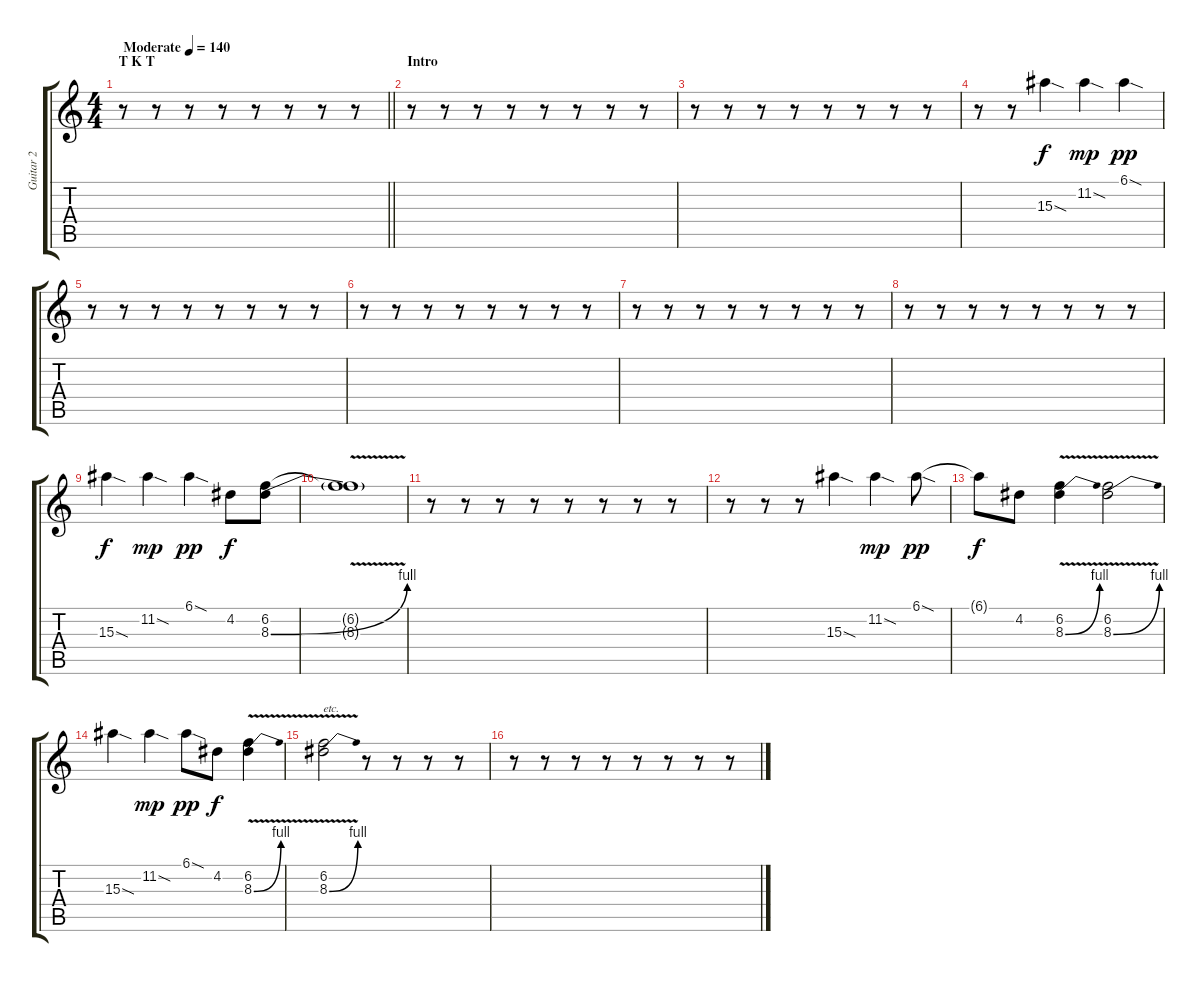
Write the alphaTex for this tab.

\track ("Guitar 2" "Guitar 2") {instrument overdrivenguitar}
\staff {score tabs}
\tuning (E4 B3 G3 D3 A2 E2) {hide}
\ts (4 4)
\section ("" "T K T")
\tempo (140 "Moderate")
\clef g2
\barLineRight lightlight
\ks c
r.8{dy f balance 0 instrument overdrivenguitar} r.8 r.8 r.8 r.8 r.8 r.8 r.8 |
\section ("" "Intro")
r.8 r.8 r.8 r.8 r.8 r.8 r.8 r.8 |
r.8 r.8 r.8 r.8 r.8 r.8 r.8 r.8 |
r.8 r.8 15.3{sod}.4 11.2{sod}.4{dy mp} 6.1{sod}.4{dy pp} |
r.8 r.8 r.8 r.8 r.8 r.8 r.8 r.8 |
r.8 r.8 r.8 r.8 r.8 r.8 r.8 r.8 |
r.8 r.8 r.8 r.8 r.8 r.8 r.8 r.8 |
r.8 r.8 r.8 r.8 r.8 r.8 r.8 r.8 |
15.3{sod}.4{dy f} 11.2{sod}.4{dy mp} 6.1{sod}.4{dy pp} 4.2.8{dy f} (6.2 8.3{be (bend 0 0 60 4)}).8 |
(6.2{v t} 8.3{t}).1 |
r.8 r.8 r.8 r.8 r.8 r.8 r.8 r.8 |
r.8 r.8 r.8 15.3{sod}.4 11.2{sod}.4{dy mp} 6.1{sod}.8{dy pp} |
6.1{t}.8{dy f} 4.2.8 (6.2{v} 8.3{be (bend 0 0 60 4)}).4 (6.2{v} 8.3{be (bend 0 0 60 4)}).2 |
15.3{sod}.4 11.2{sod}.4{dy mp} 6.1{sod}.8{dy pp} 4.2.8{dy f} (6.2{v} 8.3{be (bend 0 0 60 4)}).4 |
(6.2{v} 8.3{be (bend 0 0 60 4)}).2{txt "etc."} r.8 r.8 r.8 r.8 |
r.8 r.8 r.8 r.8 r.8 r.8 r.8 r.8
